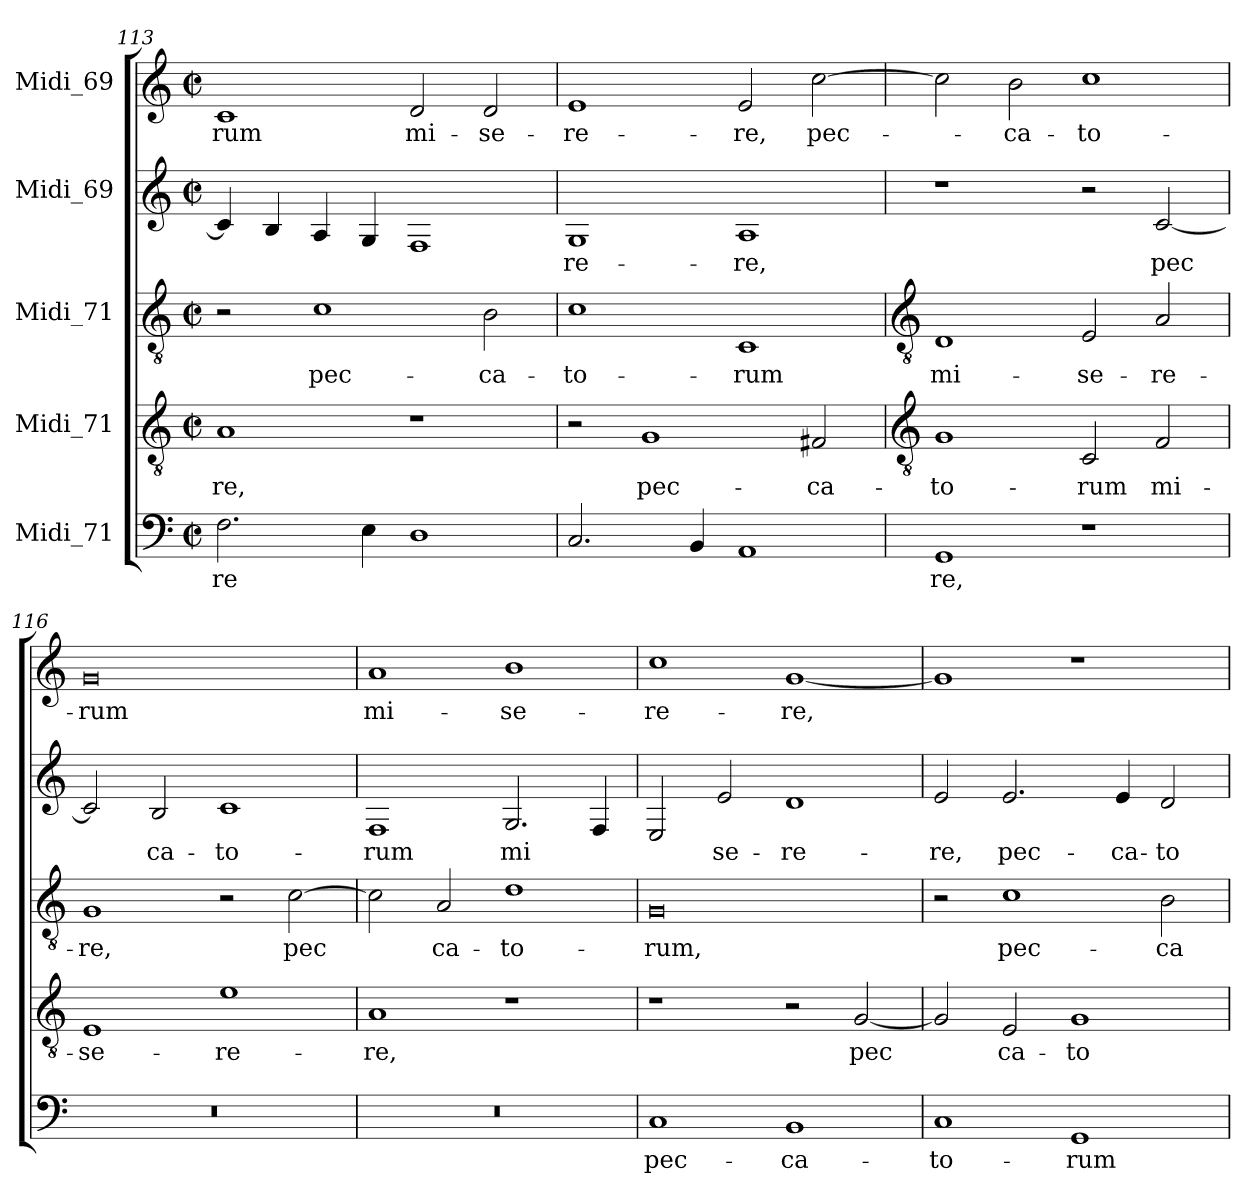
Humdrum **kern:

**kern	**text	**kern	**text	**kern	**text	**kern	**text	**kern	**text
*part5	*part5	*part4	*part4	*part3	*part3	*part2	*part2	*part1	*part1
*staff5	*staff5	*staff4	*staff4	*staff3	*staff3	*staff2	*staff2	*staff1	*staff1
*I"Midi_71	*	*I"Midi_71	*	*I"Midi_71	*	*I"Midi_69	*	*I"Midi_69	*
*clefF4	*	*clefGv2	*	*clefGv2	*	*clefG2	*	*clefG2	*
*k[]	*	*k[]	*	*k[]	*	*k[]	*	*k[]	*
*C:	*	*C:	*	*C:	*	*C:	*	*C:	*
*M4/2	*	*M4/2	*	*M4/2	*	*M4/2	*	*M4/2	*
*met(c|)	*	*met(c|)	*	*met(c|)	*	*met(c|)	*	*met(c|)	*
=113	=113	=113	=113	=113	=113	=113	=113	=113	=113
!	!LO:LY:b	!	!LO:LY:b	!	!	!	!	!	!LO:LY:b
2.F	-re	1A	-re,	2r	.	4c]	.	1c	-rum
.	.	.	.	.	.	4B	.	.	.
!	!	!	!	!	!LO:LY:b	!	!	!	!
.	.	.	.	1c	pec-	4A	.	.	.
4E	.	.	.	.	.	4G	.	.	.
!	!	!	!	!	!	!	!	!	!LO:LY:b
1D	.	1r	.	.	.	1F	.	2d	mi-
!	!	!	!	!	!LO:LY:b	!	!	!	!LO:LY:b
.	.	.	.	2B	-ca-	.	.	2d	-se-
=114	=114	=114	=114	=114	=114	=114	=114	=114	=114
!	!	!	!	!	!LO:LY:b	!	!LO:LY:b	!	!LO:LY:b
2.C	.	2r	.	1c	-to-	1G	re-	1e	-re-
!	!	!	!LO:LY:b	!	!	!	!	!	!
.	.	1G	pec-	.	.	.	.	.	.
4BB	.	.	.	.	.	.	.	.	.
!	!	!	!	!	!LO:LY:b	!	!LO:LY:b	!	!LO:LY:b
1AA	.	.	.	1C	-rum	1A	-re,	2e	-re,
!	!	!	!LO:LY:b	!	!	!	!	!	!LO:LY:b
.	.	2F#X	-ca-	.	.	.	.	[2cc	pec-
!!LO:LB:g=z
=115	=115	=115	=115	=115	=115	=115	=115	=115	=115
*	*	*clefGv2	*	*clefGv2	*	*	*	*	*
!	!LO:LY:b	!	!LO:LY:b	!	!LO:LY:b	!	!	!	!
1GG	re,	1G	-to-	1D	mi-	1r	.	2cc]	.
!	!	!	!	!	!	!	!	!	!LO:LY:b
.	.	.	.	.	.	.	.	2b	-ca-
!	!	!	!LO:LY:b	!	!LO:LY:b	!	!	!	!LO:LY:b
1r	.	2C	-rum	2E	-se-	2r	.	1cc	-to-
!	!	!	!LO:LY:b	!	!LO:LY:b	!	!LO:LY:b	!	!
.	.	2F	mi-	2A	-re-	[2c	pec	.	.
=116	=116	=116	=116	=116	=116	=116	=116	=116	=116
!	!	!	!LO:LY:b	!	!LO:LY:b	!	!	!	!LO:LY:b
0r	.	1E	-se-	1G	-re,	2c]	.	0g	-rum
!	!	!	!	!	!	!	!LO:LY:b	!	!
.	.	.	.	.	.	2B	ca-	.	.
!	!	!	!LO:LY:b	!	!	!	!LO:LY:b	!	!
.	.	1e	-re-	2r	.	1c	-to-	.	.
!	!	!	!	!	!LO:LY:b	!	!	!	!
.	.	.	.	[2c	pec	.	.	.	.
=117	=117	=117	=117	=117	=117	=117	=117	=117	=117
!	!	!	!LO:LY:b	!	!	!	!LO:LY:b	!	!LO:LY:b
0r	.	1A	-re,	2c]	.	1F	-rum	1a	mi-
!	!	!	!	!	!LO:LY:b	!	!	!	!
.	.	.	.	2A	ca-	.	.	.	.
!	!	!	!	!	!LO:LY:b	!	!LO:LY:b	!	!LO:LY:b
.	.	1r	.	1d	-to-	2.G	mi	1b	-se-
.	.	.	.	.	.	4F	.	.	.
=118	=118	=118	=118	=118	=118	=118	=118	=118	=118
!	!LO:LY:b	!	!	!	!LO:LY:b	!	!	!	!LO:LY:b
1C	pec-	1r	.	0G	-rum,	2E	.	1cc	-re-
!	!	!	!	!	!	!	!LO:LY:b	!	!
.	.	.	.	.	.	2e	se-	.	.
!	!LO:LY:b	!	!	!	!	!	!LO:LY:b	!	!LO:LY:b
1BB	-ca-	2r	.	.	.	1d	-re-	[1g	-re,
!	!	!	!LO:LY:b	!	!	!	!	!	!
.	.	[2G	pec	.	.	.	.	.	.
=119	=119	=119	=119	=119	=119	=119	=119	=119	=119
!	!LO:LY:b	!	!	!	!	!	!LO:LY:b	!	!
1C	-to-	2G]	.	2r	.	2e	-re,	1g]	.
!	!	!	!LO:LY:b	!	!LO:LY:b	!	!LO:LY:b	!	!
.	.	2E	ca-	1c	pec-	2.e	pec-	.	.
!	!LO:LY:b	!	!LO:LY:b	!	!	!	!	!	!
1GG	-rum	1G	-to-	.	.	.	.	1r	.
!	!	!	!	!	!	!	!LO:LY:b	!	!
.	.	.	.	.	.	4e	-ca-	.	.
!	!	!	!	!	!LO:LY:b	!	!LO:LY:b	!	!
.	.	.	.	2B	-ca-	2d	-to-	.	.
=	=	=	=	=	=	=	=	=	=
*-	*-	*-	*-	*-	*-	*-	*-	*-	*-
